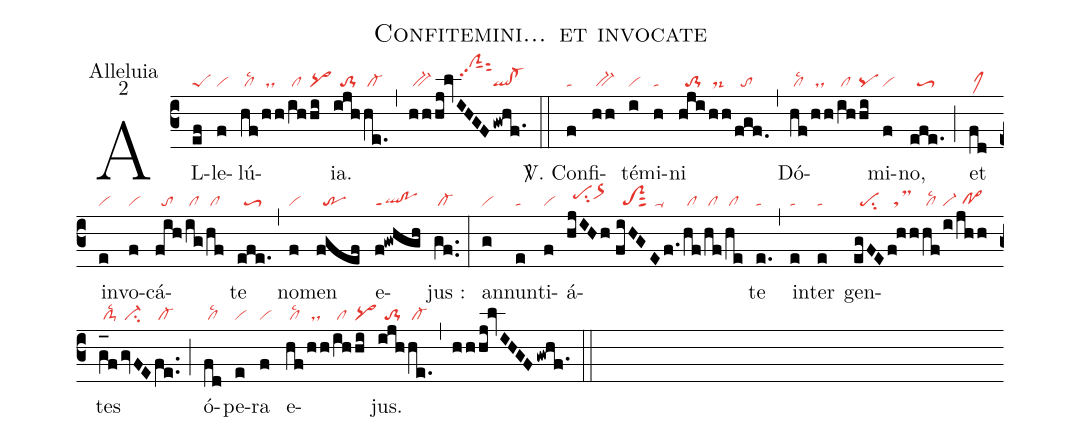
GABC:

name:Confitemini... et invocate;
office-part:Alleluia;
mode:2;
nabc-lines:1;
%%
(c3) AL(ef|peS)le(f|vi)lú(hf|/cllsc2|/hh|/ds|/ih|/cl|/hi|pq>){ia}.(ijh|//to-1|he.|/cl-) (,)
(hh|/bv-|hj!lvIHGF|////////ciGhnpp2sut2|/gwhf.1|ql!cl-) (::)

<sp>V/</sp>. Con(f|ta)fi(hh|/bv-)té(i|vi)mi(h|ta)ni(hji|//to-1|/hh|/ds-|/fgf.|//to) (,)
Dó(hf|/cllsc2|/hh|/ds|/ih|/cl|/hi|pq)mi(f|vi)no,(efe.|//toS3) (;)
et(fd|/clMhh) in(e|vi)vo(f|vi)cá(fih|//to|/ig|/cl|/hf|/cl)te(efe.|//toS3) (,)
no(f|vi)men(fgef|//tr) e(f!gwhgh|ql!poppt1)jus :(gf..|/cl-) (:)
an(g|vi)nun(e|ta)ti(f|vi)á(hjIHh|//pehisu2or>hi|//fiHGEf.|//toS2sut2//ta-|/hf|/cl|/hf|/cl|/he|/cl)te(e.|ta) (,)
in(e|ta)ter(e|ta) gen(egFE|//pesu2|f!hh|//tsM|hf|/cllsc2|/i|vi-|jhh|//po>hg)tes(g_[oh:h]f|/clS-lsc2|/gvFE|/ci-|/fe..|/cl-) (;)
ó(fd|/cllsc2)pe(e|vi)ra(f|vi) e(hf|/cllsc2|/hh|/ds|/ih|/cl|/hi|pq>)jus.(ijh|//to-1|he.|/cl-) (,) (hhhj!lvIHGF/gwhf.1) (::)
